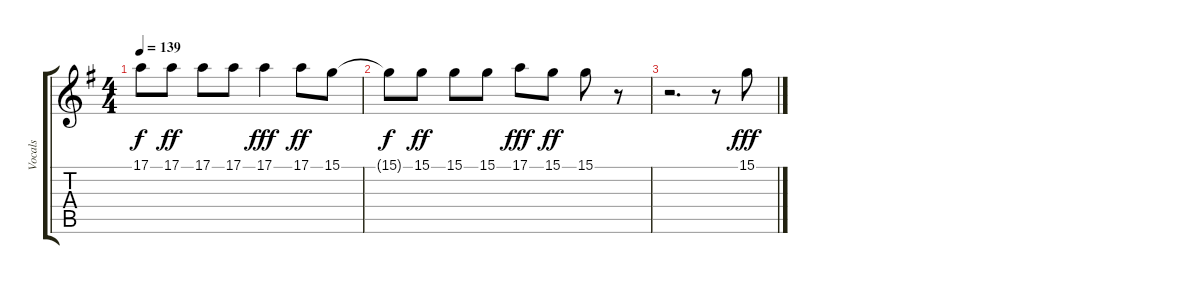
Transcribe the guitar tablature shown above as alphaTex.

\track ("Vocals" "Vocals") {instrument flute}
\staff {score tabs}
\tuning (E4 B3 G3 D3 A2 E2) {hide}
\ts (4 4)
\tempo 139
\clef g2
\ks g
17.1{t}.8{dy f} 17.1.8{dy ff volume 12} 17.1.8{volume 12} 17.1.8{volume 11} 17.1.4{dy fff volume 11} 17.1.8{dy ff volume 11} 15.1.8{volume 10} |
15.1{t}.8{dy f} 15.1.8{dy ff volume 10} 15.1.8{volume 9} 15.1.8{volume 9} 17.1.8{dy fff volume 9} 15.1.8{dy ff volume 8} 15.1.8{volume 8} r.8 |
r.2{d} r.8 15.1.8{dy fff volume 4}
